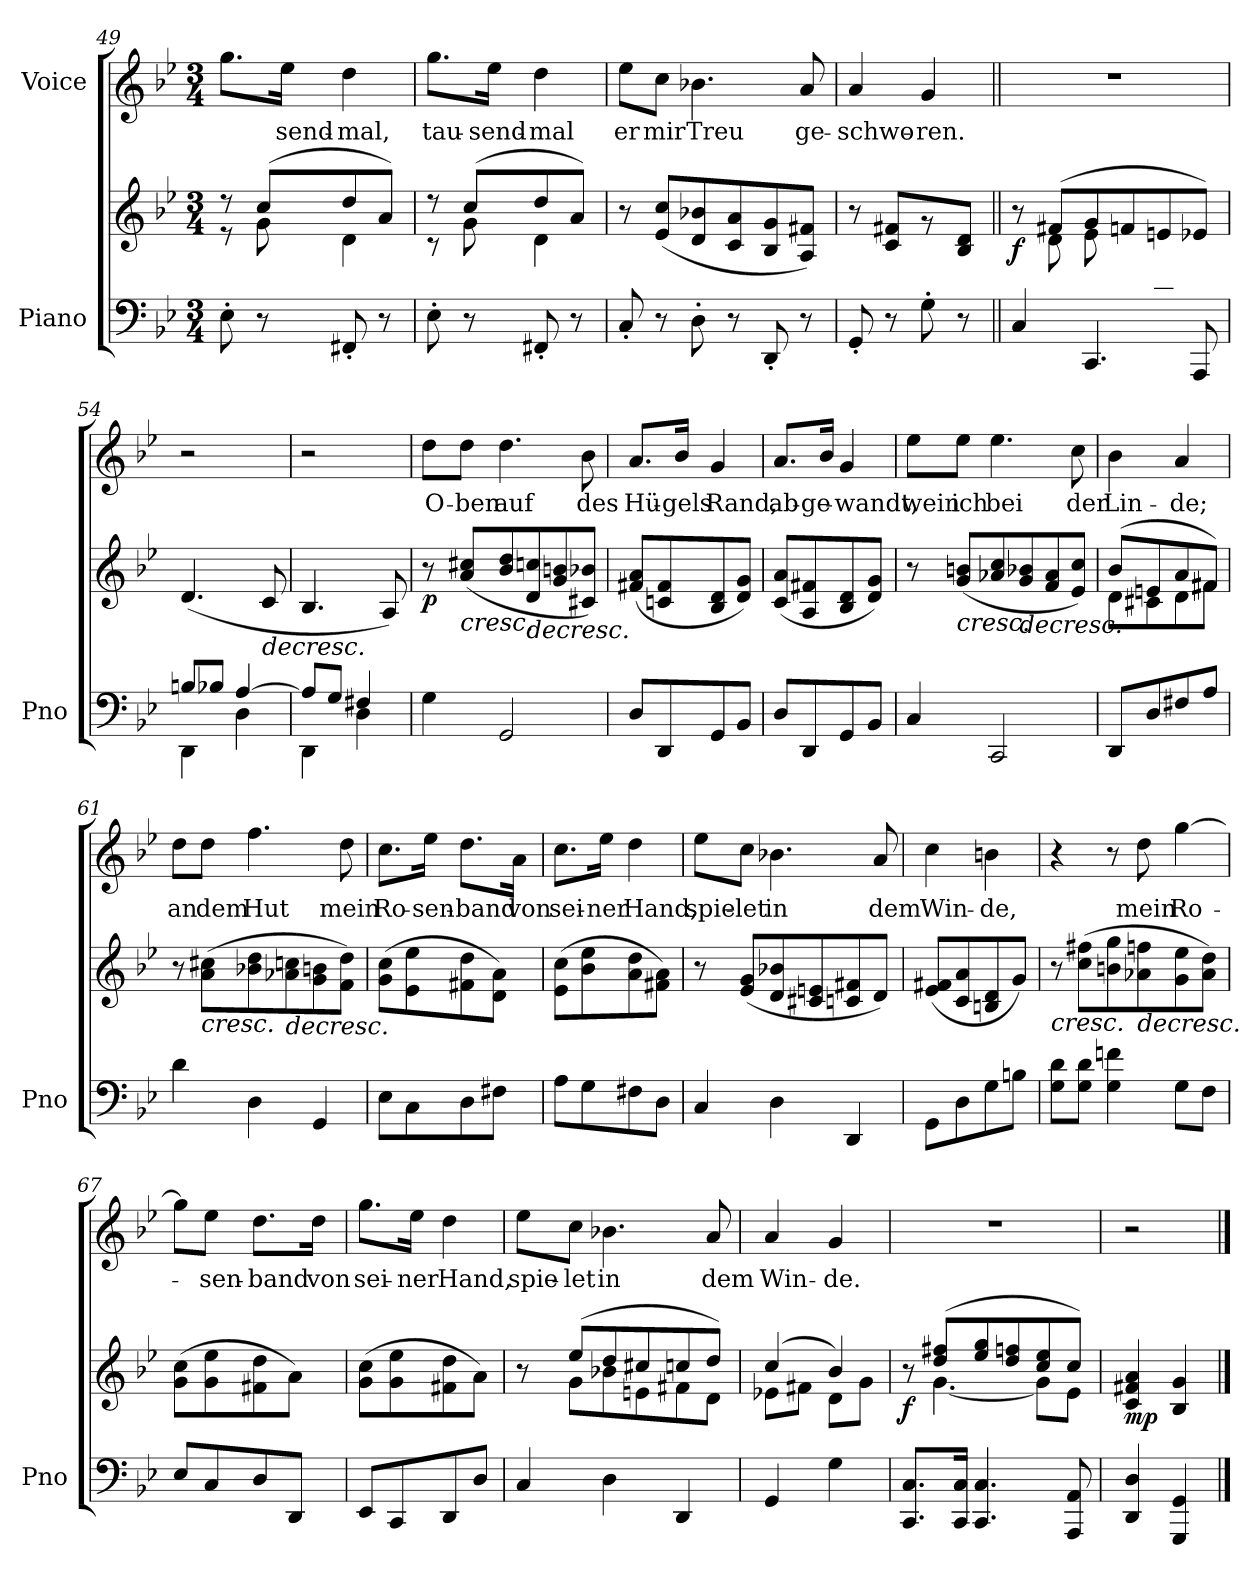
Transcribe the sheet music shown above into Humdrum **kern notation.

**kern	**kern	**dynam	**kern	**text
*part2	*part2	*part2	*part1	*part1
*staff3	*staff2	*staff2/3	*staff1	*staff1
*I"Piano	*	*	*I"Voice	*
*I'Pno	*	*	*	*
*clefF4	*clefG2	*	*clefG2	*
*k[b-e-]	*k[b-e-]	*	*k[b-e-]	*
*M3/4	*M3/4	*	*M3/4	*
=49	=49	=49	=49	=49
*	*^	*	*	*
8E-'\	8r	8r	.	8.gg\L	.
8r	(>8cc/L	8g\	.	.	.
!	!	!	!	!	!LO:LY:b
.	.	.	.	16ee-\Jk	-send-
!	!	!	!	!	!LO:LY:b
8FF#X'/	8dd/	4d\	.	4dd\	-mal,
8r	8a/J)	.	.	.	.
=50	=50	=50	=50	=50	=50
!	!	!	!	!	!LO:LY:b
8E-'\	8r	8r	.	8.gg\L	tau-
8r	(>8cc/L	8g\	.	.	.
!	!	!	!	!	!LO:LY:b
.	.	.	.	16ee-\Jk	-send-
!	!	!	!	!	!LO:LY:b
8FF#X'/	8dd/	4d\	.	4dd\	-mal
8r	8a/J)	.	.	.	.
*	*v	*v	*	*	*
=51	=51	=51	=51	=51
!	!	!	!	!LO:LY:b
8C'/	8r	.	8ee-\L	er
!	!	!	!	!LO:LY:b
8r	(<8e-/ 8cc/L	.	8cc\J	mir
!	!	!	!	!LO:LY:b
8D'\	8d/ 8b-X/	.	4.b-X\	Treu
8r	8c/ 8a/	.	.	.
8DD'/	8B-/ 8g/	.	.	.
!	!	!	!	!LO:LY:b
8r	8A/ 8f#X/J)	.	8a/	ge-
=52	=52	=52	=52	=52
!	!	!	!	!LO:LY:b
8GG'/	8r	.	4a/	-schwo-
8r	8c/ 8f#X/L	.	.	.
!	!	!	!	!LO:LY:b
8G'\	8rg	.	4g/	-ren.
8r	8B-/ 8d/J	.	.	.
!!LO:PB:g=z
=53||	=53||	=53||	=53||	=53||
*^	*^	*	*	*
!	!	!	!	!LO:DY:b	!	!
8rFyy	4C/	8r	8ryy	f	2.r	.
4ryy	.	(>8f#X/L	8d\L	.	.	.
.	4.CC/	8g/	8e-\	.	.	.
8G/	.	8fn/	4.ryy	.	.	.
8c/	.	8en/	.	.	.	.
8F#X/J	8AAA/	8e-X/J)	.	.	.	.
*	*	*v	*v	*	*	*
=54	=54	=54	=54	=54	=54
8Bn/L	4DD\	(>4.d/	.	2r	.
8B-X/J	.	.	.	.	.
[4A/	4D\	.	.	.	.
!	!	!	!LO:HP:b	!	!
.	.	8c/	>	.	.
=55	=55	=55	=55	=55	=55
8A/L]	4DD\	4.B-/	.	2r	.
8G/J	.	.	.	.	.
4F#X/	4D\	.	.	.	.
.	.	8A/)	.	.	.
*v	*v	*	*	*	*
=56	=56	=56	=56	=56
!	!	!LO:DY:b	!	!LO:LY:b
4G\	8r	p	8dd\L	O-
!	!	!LO:HP:b	!	!LO:LY:b
.	(<8a/ 8cc#X/L	<	8dd\J	-ben
!	!	!	!	!LO:LY:b
2GG/	8b-/ 8dd/	.	4.dd\	auf
!	!	!LO:HP:n=1:b	!	!
.	8d/ 8ccn/	] >	.	.
.	8g/ 8bn/	.	.	.
!	!	!	!	!LO:LY:b
.	8c#X/ 8b-X/J)	[	8b-\	des
=57	=57	=57	=57	=57
!	!	!	!	!LO:LY:b
8D/L	(<8f#X/ 8a/L	.	8.a/L	Hü-
8DD/	8cn/ 8f#/	.	.	.
!	!	!	!	!LO:LY:b
.	.	.	16b-/Jk	-gels
!	!	!	!	!LO:LY:b
8GG/	8B-/ 8d/	.	4g/	Rand,
8BB-/J	8d/ 8g/J)	.	.	.
!!LO:LB:g=z
=58	=58	=58	=58	=58
!	!	!	!	!LO:LY:b
8D/L	(<8c/ 8a/L	.	8.a/L	ab-
8DD/	8A/ 8f#X/	.	.	.
!	!	!	!	!LO:LY:b
.	.	.	16b-/Jk	-ge-
!	!	!	!	!LO:LY:b
8GG/	8B-/ 8d/	.	4g/	-wandt,
8BB-/J	8d/ 8g/J)	.	.	.
=59	=59	=59	=59	=59
!	!	!	!	!LO:LY:b
4C/	8r	.	8ee-\L	wein
!	!	!LO:HP:b	!	!LO:LY:b
.	(<8g/ 8bn/L	<	8ee-\J	ich
!	!	!	!	!LO:LY:b
2CC/	8a-X/ 8cc/	.	4.ee-\	bei
!	!	!LO:HP:n=1:b	!	!
.	8g/ 8b-X/	] >	.	.
.	8f/ 8a-/	.	.	.
!	!	!	!	!LO:LY:b
.	8e-/ 8cc/J)	.	8cc\	der
.	.	[	.	.
=60	=60	=60	=60	=60
*	*^	*	*	*
!	!	!	!	!	!LO:LY:b
8DD/L	(>8b-/L	8d\L	.	4b-\	Lin-
8D/	8en/	8c#X\	.	.	.
!	!	!	!	!	!LO:LY:b
8F#X/	8a/	8d\	.	4a/	-de;
8A/J	8f#X/J)	8f#\J	.	.	.
=61	=61	=61	=61	=61	=61
!	!	!	!	!	!LO:LY:b
*	*v	*v	*	*	*
4d\	8r	.	8dd\L	an
!	!	!LO:HP:b	!	!LO:LY:b
.	(>8a\ 8cc#X\L	<	8dd\J	dem
!	!	!	!	!LO:LY:b
4D\	8b-X\ 8dd\	.	4.ff\	Hut
!	!	!LO:HP:n=1:b	!	!
.	8a-X\ 8ccn\	] >	.	.
4GG/	8g\ 8bn\	.	.	.
!	!	!	!	!LO:LY:b
.	8f\ 8dd\J)	.	8dd\	mein
.	.	[	.	.
=62	=62	=62	=62	=62
!	!	!	!	!LO:LY:b
8E-\L	(>8g\ 8cc\L	.	8.cc\L	Ro-
8C\	8e-\ 8ee-\	.	.	.
!	!	!	!	!LO:LY:b
.	.	.	16ee-\Jk	-sen-
!	!	!	!	!LO:LY:b
8D\	8f#X\ 8dd\	.	8.dd\L	-band
8F#X\J	8d\ 8a\J)	.	.	.
!	!	!	!	!LO:LY:b
.	.	.	16a\Jk	von
!!LO:LB:g=z
=63	=63	=63	=63	=63
!	!	!	!	!LO:LY:b
8A\L	(>8e-\ 8cc\L	.	8.cc\L	sei-
8G\	8b-\ 8ee-\	.	.	.
!	!	!	!	!LO:LY:b
.	.	.	16ee-\Jk	-ner
!	!	!	!	!LO:LY:b
8F#X\	8a\ 8dd\	.	4dd\	Hand,
8D\J	8f#X\ 8a\J)	.	.	.
=64	=64	=64	=64	=64
!	!	!	!	!LO:LY:b
4C/	8r	.	8ee-\L	spie-
!	!	!	!	!LO:LY:b
.	(<8e-/ 8g/L	.	8cc\J	let
!	!	!	!	!LO:LY:b
4D\	8d/ 8b-X/	.	4.b-X\	in
.	8c#X/ 8en/	.	.	.
4DD/	8cn/ 8f#X/	.	.	.
!	!	!	!	!LO:LY:b
.	8d/J)	.	8a/	dem
=65	=65	=65	=65	=65
!	!	!	!	!LO:LY:b
8GG\L	(<8e-/ 8f#X/L	.	4cc\	Win-
8D\	8c/ 8a/	.	.	.
!	!	!	!	!LO:LY:b
8G\	8Bn/ 8d/	.	4bn\	-de,
8Bn\J	8g/J)	.	.	.
=66	=66	=66	=66	=66
!	!	!LO:HP:b	!	!
8G\ 8d\L	8r	<	4r	.
8G\ 8d\J	(>8cc\ 8ff#X\L	.	.	.
4G\ 4fn\	8bn\ 8gg\	.	8r	.
!	!	!LO:HP:n=1:b	!	!LO:LY:b
.	8a-X\ 8ffn\	] >	8dd\	mein
!	!	!	!	!LO:LY:b
8G\L	8g\ 8ee-\	.	[4gg\	Ro-
8F\J	8a-\ 8dd\J)	.	.	.
.	.	[	.	.
=67	=67	=67	=67	=67
8E-/L	(>8g\ 8cc\L	.	8gg\L]	.
!	!	!	!	!LO:LY:b
8C/	8g\ 8ee-\	.	8ee-\J	-sen-
!	!	!	!	!LO:LY:b
8D/	8f#X\ 8dd\	.	8.dd\L	-band
8DD/J	8a\J)	.	.	.
!	!	!	!	!LO:LY:b
.	.	.	16dd\Jk	von
!!LO:LB:g=z
=68	=68	=68	=68	=68
!	!	!	!	!LO:LY:b
8EE-/L	(>8g\ 8cc\L	.	8.gg\L	sei-
8CC/	8g\ 8ee-\	.	.	.
!	!	!	!	!LO:LY:b
.	.	.	16ee-\Jk	-ner
!	!	!	!	!LO:LY:b
8DD/	8f#X\ 8dd\	.	4dd\	Hand,
8D/J	8a\J)	.	.	.
=69	=69	=69	=69	=69
*	*^	*	*	*
!	!	!	!	!	!LO:LY:b
4C/	8r	8ryy	.	8ee-\L	spie-
!	!	!	!	!	!LO:LY:b
.	(>8ee-/L	8g\L	.	8cc\J	-let
!	!	!	!	!	!LO:LY:b
4D\	8dd/	8b-X\	.	4.b-X\	in
.	8cc#X/	8en\	.	.	.
4DD/	8ccn/	8f#X\	.	.	.
!	!	!	!	!	!LO:LY:b
.	8dd/J)	8d\J	.	8a/	dem
=70	=70	=70	=70	=70	=70
!	!	!	!	!	!LO:LY:b
4GG/	(>4cc/	8e-X\L	.	4a/	Win-
.	.	8f#X\J	.	.	.
!	!	!	!	!	!LO:LY:b
4G\	4b-/)	8d\L	.	4g/	-de.
.	.	8g\J	.	.	.
=71	=71	=71	=71	=71	=71
!	!	!	!LO:DY:b	!	!
8.CC/ 8.C/L	8r	8ryy	f	2.r	.
.	(>8dd/ 8ff#X/L	[4.g\	.	.	.
16CC/ 16C/Jk	.	.	.	.	.
4.CC/ 4.C/	8ee-/ 8gg/	.	.	.	.
.	8dd/ 8ffn/	.	.	.	.
.	8cc/ 8ee-/	8g\L]	.	.	.
8AAA/ 8AA/	8cc/J)	8e-\J	]	.	.
=72	=72	=72	=72	=72	=72
!	!	!	!LO:DY:b	!	!
*	*v	*v	*	*	*
4DD/ 4D/	4c/ 4f#X/ 4a/	mp	2r	.
4GGG/ 4GG/	4B-/ 4g/	.	.	.
==	==	==	==	==
*-	*-	*-	*-	*-
